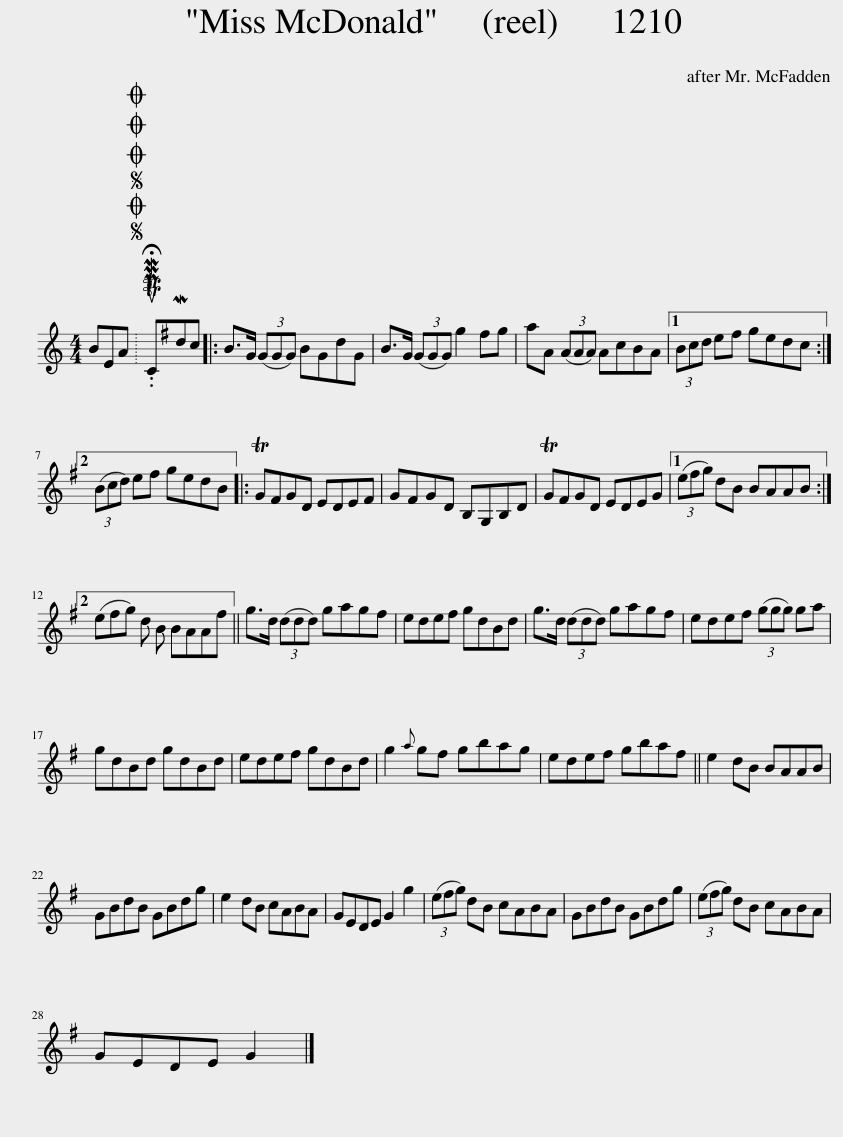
X:1
L:1/8
M:4/4
I:linebreak $
K:C
V:1 treble
V:1
 BEA |SOSOOO .!fermata!PMTuCMdc |: B>G (3(GGG) BGdG | B>G (3(GGG) g2 ^fg | aA (3(AAA) AcBA |1 %5
 (3Bcd e^f gedc :|2$ (3(Bcd) e^f gedB |: TG^FGD EDEF | G^FGD B,G,B,D | TG^FGD EDEG |1 %10
 (3(e^fg) dB BAAB :|2$ (e^fg) d B BAAf || g>d (3(ddd) gag^f | ede^f gdBd | g>d (3(ddd) gag^f | %15
 ede^f (3(ggg) ga |$ gdBd gdBd | ede^f gdBd | g2{a} g^f gbag | ede^f gbaf || %20
 e2 dB BAAB |$ GBdB GBdg | e2 dB cABA | GEDE G2 g2 | (3(e^fg) dB cABA | %25
 GBdB GBdg | (3(e^fg) dB cABA |$ GEDE G2 |] %28
